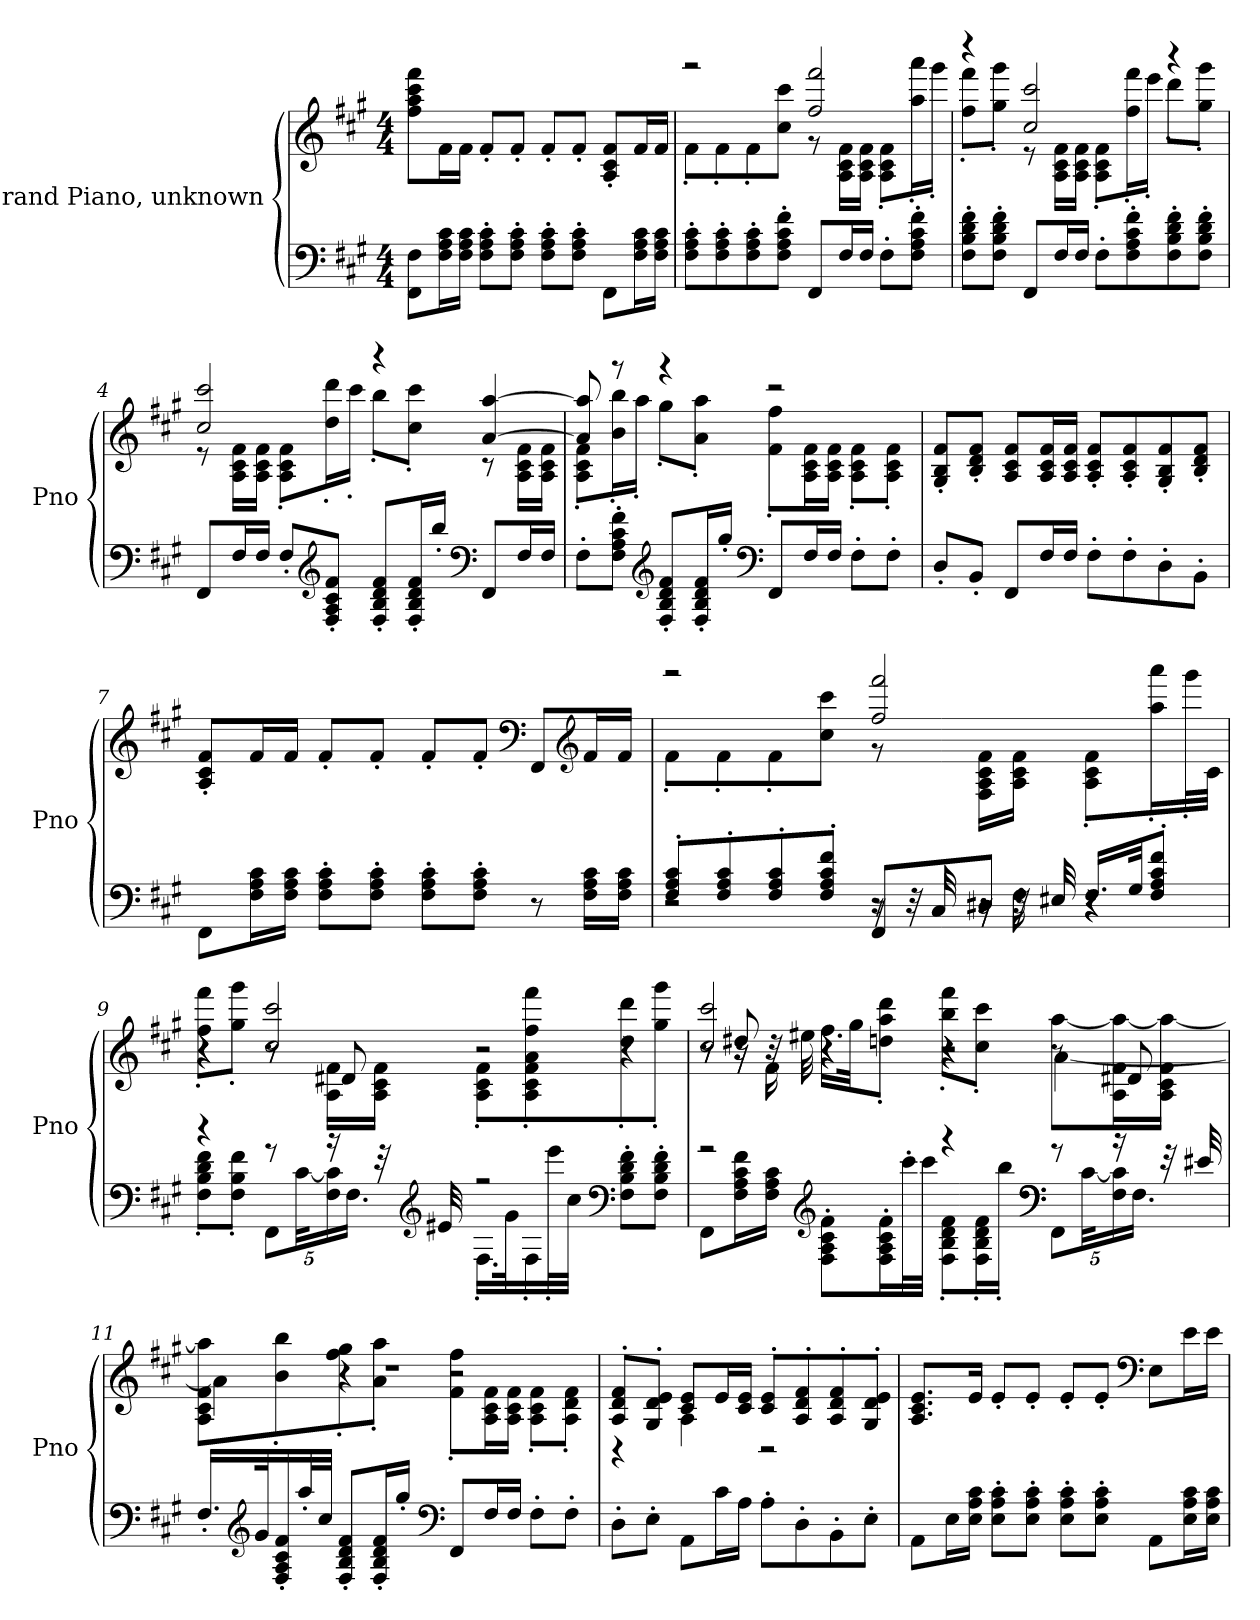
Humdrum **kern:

**kern	**kern
*part1	*part1
*staff2	*staff1
*I"Grand Piano, unknown	*
*I'Pno	*
*clefF4	*clefG2
*k[f#c#g#]	*k[f#c#g#]
*M4/4	*M4/4
*MM120	*MM120
=1	=1
8FF#\ 8F#\L	8ff#\ 8aa\ 8ccc#\ 8fff#\L
16F#\ 16A\ 16c#\L	16f#\L
16F#\ 16A\ 16c#\JJ	16f#\JJ
8F#\' 8A\' 8c#\'L	8f#'/L
8F#\' 8A\' 8c#\'J	8f#'/J
8F#\' 8A\' 8c#\'L	8f#'/L
8F#\' 8A\' 8c#\'J	8f#'/J
8FF#\L	8A/' 8c#/' 8f#/'L
16F#\ 16A\ 16c#\L	16f#/L
16F#\ 16A\ 16c#\JJ	16f#/JJ
=2	=2
*	*^
8F#\' 8A\' 8c#\'L	2r	8f#'\L
8F#\' 8A\' 8c#\'	.	8f#'\
8F#\' 8A\' 8c#\'	.	8f#'\
8F#\' 8A\' 8c#\' 8f#\'J	.	8cc#\ 8ccc#\J
8FF#/L	2ff#/ 2fff#/	8r
16F#/L	.	16A\ 16c#\ 16f#\LL
16F#/JJ	.	16A\ 16c#\ 16f#\JJ
8F#'\L	.	8A\' 8c#\' 8f#\'L
8F#\' 8A\' 8c#\' 8f#\'J	.	16aa\' 16aaa\'L
.	.	16ggg#'\JJ
=3	=3	=3
8F#\' 8B\' 8d\' 8f#\'L	4r	8ff#\' 8fff#\'L
8F#\' 8B\' 8d\' 8f#\'J	.	8gg#\' 8ggg#\'J
8FF#/L	2cc#/ 2ccc#/	8r
16F#/L	.	16A\ 16c#\ 16f#\LL
16F#/JJ	.	16A\ 16c#\ 16f#\JJ
8F#'\L	.	8A\' 8c#\' 8f#\'L
8F#\' 8A\' 8c#\' 8f#\'	.	16ff#\' 16fff#\'L
.	.	16eee'\JJ
8F#\' 8B\' 8d\' 8f#\'	4r	8ddd'\L
8F#\' 8B\' 8d\' 8f#\'J	.	8gg#\' 8ggg#\'J
!!LO:LB:g=z	!!
=4	=4	=4
8FF#/L	2cc#/ 2ccc#/	8r
16F#/L	.	16A\ 16c#\ 16f#\LL
16F#/JJ	.	16A\ 16c#\ 16f#\JJ
8F#'/L	.	8A\' 8c#\' 8f#\'L
*clefG2	*	*
8F#/' 8A/' 8c#/' 8f#/'J	.	16dd\' 16ddd\'L
.	.	16ccc#'\JJ
8F#/' 8B/' 8d/' 8f#/'L	4r	8bb'\L
16F#/' 16B/' 16d/' 16f#/'L	.	8cc#\' 8ccc#\'J
16bb'/JJ	.	.
*clefF4	*	*
8FF#/L	[4a/ [4aa/	8r
16F#/L	.	16A\ 16c#\ 16f#\LL
16F#/JJ	.	16A\ 16c#\ 16f#\JJ
=5	=5	=5
8F#'\L	8a/] 8aa/]	8A\' 8c#\' 8f#\'L
8F#\' 8A\' 8c#\' 8f#\'J	8r	16b\' 16bb\'L
.	.	16aa'\JJ
*clefG2	*	*
8F#/' 8B/' 8d/' 8f#/'L	4r	8gg#'\L
16F#/' 16B/' 16d/' 16f#/'L	.	8a\' 8aa\'J
16gg#'/JJ	.	.
*clefF4	*	*
8FF#/L	2r	8f#\' 8ff#\'L
16F#/L	.	16A\ 16c#\ 16f#\L
16F#/JJ	.	16A\ 16c#\ 16f#\JJ
8F#'\L	.	8A\' 8c#\' 8f#\'L
8F#'\J	.	8A\' 8c#\' 8f#\'J
*	*v	*v
=6	=6
8D'/L	8G#/' 8B/' 8f#/'L
8BB'/J	8B/' 8d/' 8f#/'J
8FF#/L	8A/ 8c#/ 8f#/L
16F#/L	16A/ 16c#/ 16f#/L
16F#/JJ	16A/ 16c#/ 16f#/JJ
8F#'\L	8A/' 8c#/' 8f#/'L
8F#'\	8A/' 8c#/' 8f#/'
8D'\	8G#/' 8B/' 8f#/'
8BB'\J	8B/' 8d/' 8f#/'J
!!LO:LB:g=z
=7	=7
8FF#\L	8A/' 8c#/' 8f#/'L
16F#\ 16A\ 16c#\L	16f#/L
16F#\ 16A\ 16c#\JJ	16f#/JJ
8F#\' 8A\' 8c#\'L	8f#'/L
8F#\' 8A\' 8c#\'J	8f#'/J
8F#\' 8A\' 8c#\'L	8f#'/L
8F#\' 8A\' 8c#\'J	8f#'/J
*	*clefF4
8r	8FF#/L
*	*clefG2
16F#\ 16A\ 16c#\LL	16f#/L
16F#\ 16A\ 16c#\JJ	16f#/JJ
=8	=8
*^	*^
*	*^	*	*
8F#/' 8A/' 8c#/'L	2r	2r	2r	8f#'\L
8F#/' 8A/' 8c#/'	.	.	.	8f#'\
8F#/' 8A/' 8c#/'	.	.	.	8f#'\
8F#/' 8A/' 8c#/' 8f#/'J	.	.	.	8cc#\ 8ccc#\J
16r	8r	8FF#/L	2ff#/ 2fff#/	8r
32r	.	.	.	.
32C#/	.	.	.	.
16r	16r	8D#X/J	.	16F#\ 16A\ 16c#\ 16f#\LL
32r	16F#\	.	.	16A\ 16c#\ 16f#\JJ
32E#X/	.	.	.	.
16.F#/LL	4r	4r	.	8A\' 8c#\' 8f#\'L
32G#/JK	.	.	.	.
8F#/' 8A/' 8c#/' 8f#/'J	.	.	.	16aa\' 16aaa\'L
.	.	.	.	32ggg#'\L
.	.	.	.	32c#\JJJ
*	*v	*v	*	*
!!LO:LB:g=z
=9	=9	=9	=9
*	*	*	*^
4r	8F#\' 8B\' 8d\' 8f#\'L	4r	8ff#\' 8fff#\'L	4r
.	8F#\' 8B\' 8f#\'J	.	8gg#\' 8ggg#\'J	.
*	*Xbrackettup	*	*	*
8r	10FF#\L	2cc#/ 2ccc#/	8r	8r
.	[40c#\KL	.	.	.
16r	20F#\ 20c#\]	.	16A\ 16f#\LL	8d#X/
.	20.F#\JJ	.	.	.
32r	.	.	16A\ 16c#\ 16f#\JJ	.
*clefG2	*	*	*	*
32e#X/	.	.	.	.
2r	16.F#'\LL	.	8A\' 8c#\' 8f#\'L	2r
.	32g#\K	.	.	.
.	16F#'\	.	8A\' 8c#\' 8f#\' 8a\' 8ff#\' 8fff#\'	.
.	32eee'\L	.	.	.
.	32cc#\JJJ	.	.	.
*clefF4	*	*	*	*
.	8F#\' 8B\' 8d\' 8f#\'L	4r	8dd\' 8ddd\'	.
.	8F#\' 8B\' 8d\' 8f#\'J	.	8gg#\' 8ggg#\'J	.
!!LO:LB:g=z
=10	=10	=10	=10	=10
*	*	*	*	*^
2r	8FF#\L	2cc#/ 2ccc#/	8r	8r	8r
.	16F#\ 16A\ 16c#\ 16f#\L	.	16r	8dd#X/	16r
.	16F#\ 16A\ 16c#\JJ	.	32r	.	16f#\
.	.	.	32ee#X\	.	.
*clefG2	*	*	*	*	*
.	8F#\' 8A\' 8c#\' 8f#\'L	.	16.ff#\LL	4r	4r
.	.	.	32gg#\JK	.	.
.	16F#\' 16A\' 16c#\' 16f#\'L	.	8ddn\' 8aa\' 8ddd\'J	.	.
.	32ccc#'\L	.	.	.	.
.	32ccc#\JJJ	.	.	.	.
4r	8F#\' 8B\' 8d\' 8f#\'L	2r	8bb\' 8fff#\'L	4r	4r
.	16F#\' 16B\' 16d\' 16f#\'L	.	8cc#\' 8ccc#\'J	.	.
.	16bb'\JJ	.	.	.	.
*clefF4	*	*	*	*	*
8r	10FF#\L	.	[8aa\L	8r	[4a\
.	[40c#\KL	.	.	.	.
16r	20F#\ 20c#\]	.	16A\ 16f#\ 16aa\_L	8d#X/	.
.	20.F#\JJ	.	.	.	.
32r	.	.	16A\ 16c#\ 16f#\ 16aa\_JJ	.	.
32e#X/	.	.	.	.	.
*v	*v	*	*	*	*
*	*	*	*v	*v
=11	=11	=11	=11
16.F#'/LL	1r	8A\ 8c#\ 8f#\ 8aa\]L	4a\]
*clefG2	*	*	*
32g#/K	.	.	.
16F#/' 16A/' 16c#/' 16f#/'	.	8b\' 8bb\'	.
32aa'/L	.	.	.
32cc#/JJJ	.	.	.
8F#/' 8B/' 8d/' 8f#/'L	.	8ff#\' 8gg#\'	4r
16F#/' 16B/' 16d/' 16f#/'L	.	8a\' 8aa\'J	.
16gg#'/JJ	.	.	.
*clefF4	*	*	*
8FF#/L	.	8f#\' 8ff#\'L	2r
16F#/L	.	16A\ 16c#\ 16f#\L	.
16F#/JJ	.	16A\ 16c#\ 16f#\JJ	.
8F#'\L	.	8A\' 8c#\' 8f#\'L	.
8F#'\J	.	8A\' 8d\' 8f#\'J	.
*	*	*v	*v
!!LO:PB:g=z
=12	=12	=12
8D'\L	8A/' 8d/' 8f#/'L	4r
8E'\J	8G#/' 8d/' 8e/'J	.
8AA\L	8c#/ 8e/L	4A\
16c#\L	16e/L	.
16A\JJ	16c#/ 16e/JJ	.
8A'\L	8c#/' 8e/'L	2r
8D'\	8A/' 8d/' 8f#/'	.
8BB'\	8A/' 8d/' 8f#/'	.
8E'\J	8G#/' 8d/' 8e/'J	.
*	*v	*v
=13	=13
8AA\L	8.A/ 8.c#/ 8.e/L
16E\L	.
16E\ 16A\ 16c#\JJ	16e/Jk
8E\' 8A\' 8c#\'L	8e'/L
8E\' 8A\' 8c#\'J	8e'/J
8E\' 8A\' 8c#\'L	8e'/L
8E\' 8A\' 8c#\'J	8e'/J
*	*clefF4
8AA\L	8E\L
16E\ 16A\ 16c#\L	16e\L
16E\ 16A\ 16c#\JJ	16e\JJ
=	=
*-	*-
